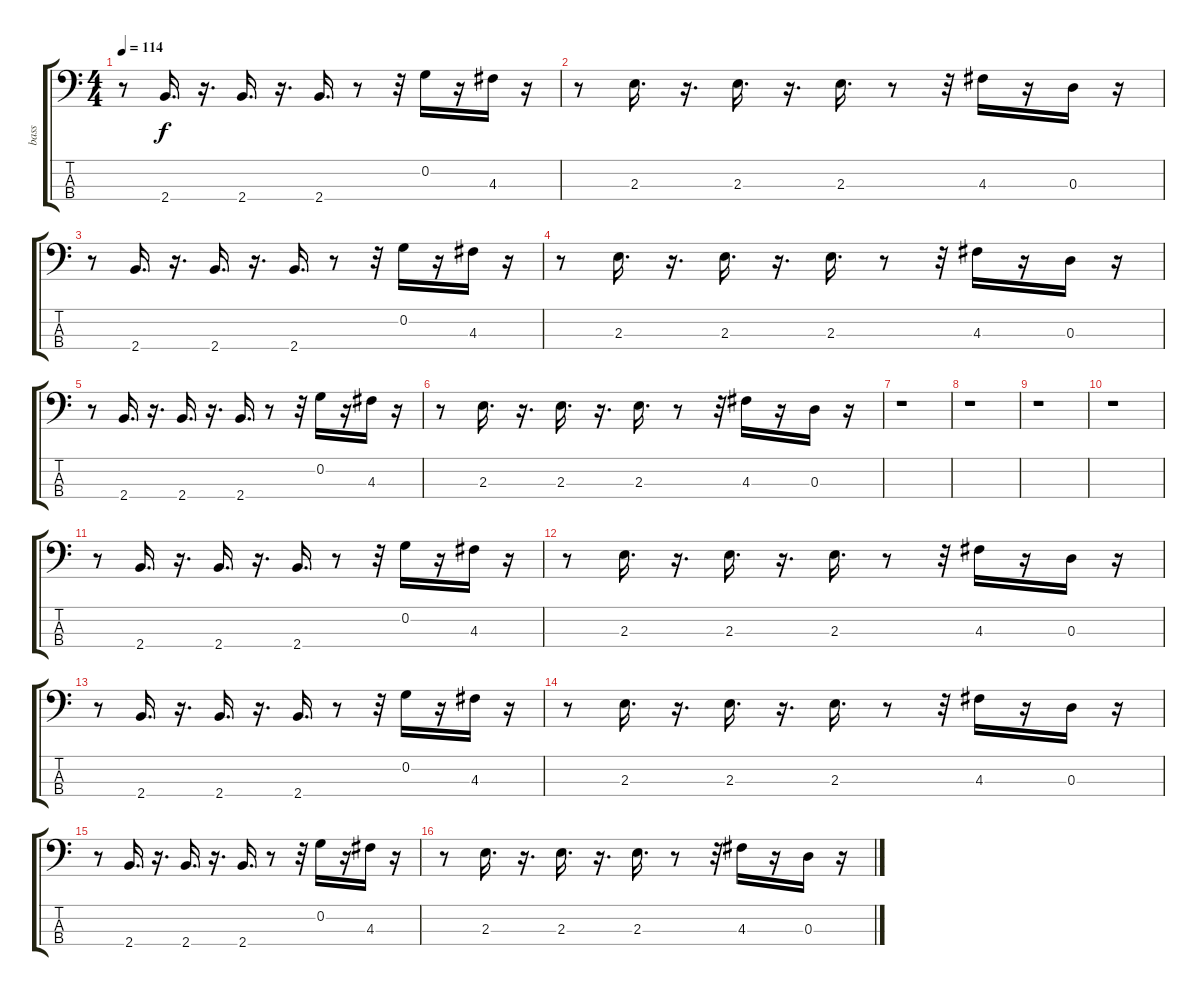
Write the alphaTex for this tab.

\track ("bass" "bass") {instrument synthbass2}
\staff {score tabs}
\tuning (C-1 G2 D2 A1) {hide}
\ts (4 4)
\tempo 114
\clef f4
\ks c
r.8{dy f} 2.4.16{d} r.16{d} 2.4.16{d} r.16{d} 2.4.16{d} r.8 r.32 0.2.16 r.16 4.3.16 r.16 |
r.8 2.3.16{d} r.16{d} 2.3.16{d} r.16{d} 2.3.16{d} r.8 r.32 4.3.16 r.16 0.3.16 r.16 |
r.8 2.4.16{d} r.16{d} 2.4.16{d} r.16{d} 2.4.16{d} r.8 r.32 0.2.16 r.16 4.3.16 r.16 |
r.8 2.3.16{d} r.16{d} 2.3.16{d} r.16{d} 2.3.16{d} r.8 r.32 4.3.16 r.16 0.3.16 r.16 |
r.8 2.4.16{d} r.16{d} 2.4.16{d} r.16{d} 2.4.16{d} r.8 r.32 0.2.16 r.16 4.3.16 r.16 |
r.8 2.3.16{d} r.16{d} 2.3.16{d} r.16{d} 2.3.16{d} r.8 r.32 4.3.16 r.16 0.3.16 r.16 |
r.1 |
r.1 |
r.1 |
r.1 |
r.8 2.4.16{d} r.16{d} 2.4.16{d} r.16{d} 2.4.16{d} r.8 r.32 0.2.16 r.16 4.3.16 r.16 |
r.8 2.3.16{d} r.16{d} 2.3.16{d} r.16{d} 2.3.16{d} r.8 r.32 4.3.16 r.16 0.3.16 r.16 |
r.8 2.4.16{d} r.16{d} 2.4.16{d} r.16{d} 2.4.16{d} r.8 r.32 0.2.16 r.16 4.3.16 r.16 |
r.8 2.3.16{d} r.16{d} 2.3.16{d} r.16{d} 2.3.16{d} r.8 r.32 4.3.16 r.16 0.3.16 r.16 |
r.8 2.4.16{d} r.16{d} 2.4.16{d} r.16{d} 2.4.16{d} r.8 r.32 0.2.16 r.16 4.3.16 r.16 |
r.8 2.3.16{d} r.16{d} 2.3.16{d} r.16{d} 2.3.16{d} r.8 r.32 4.3.16 r.16 0.3.16 r.16
